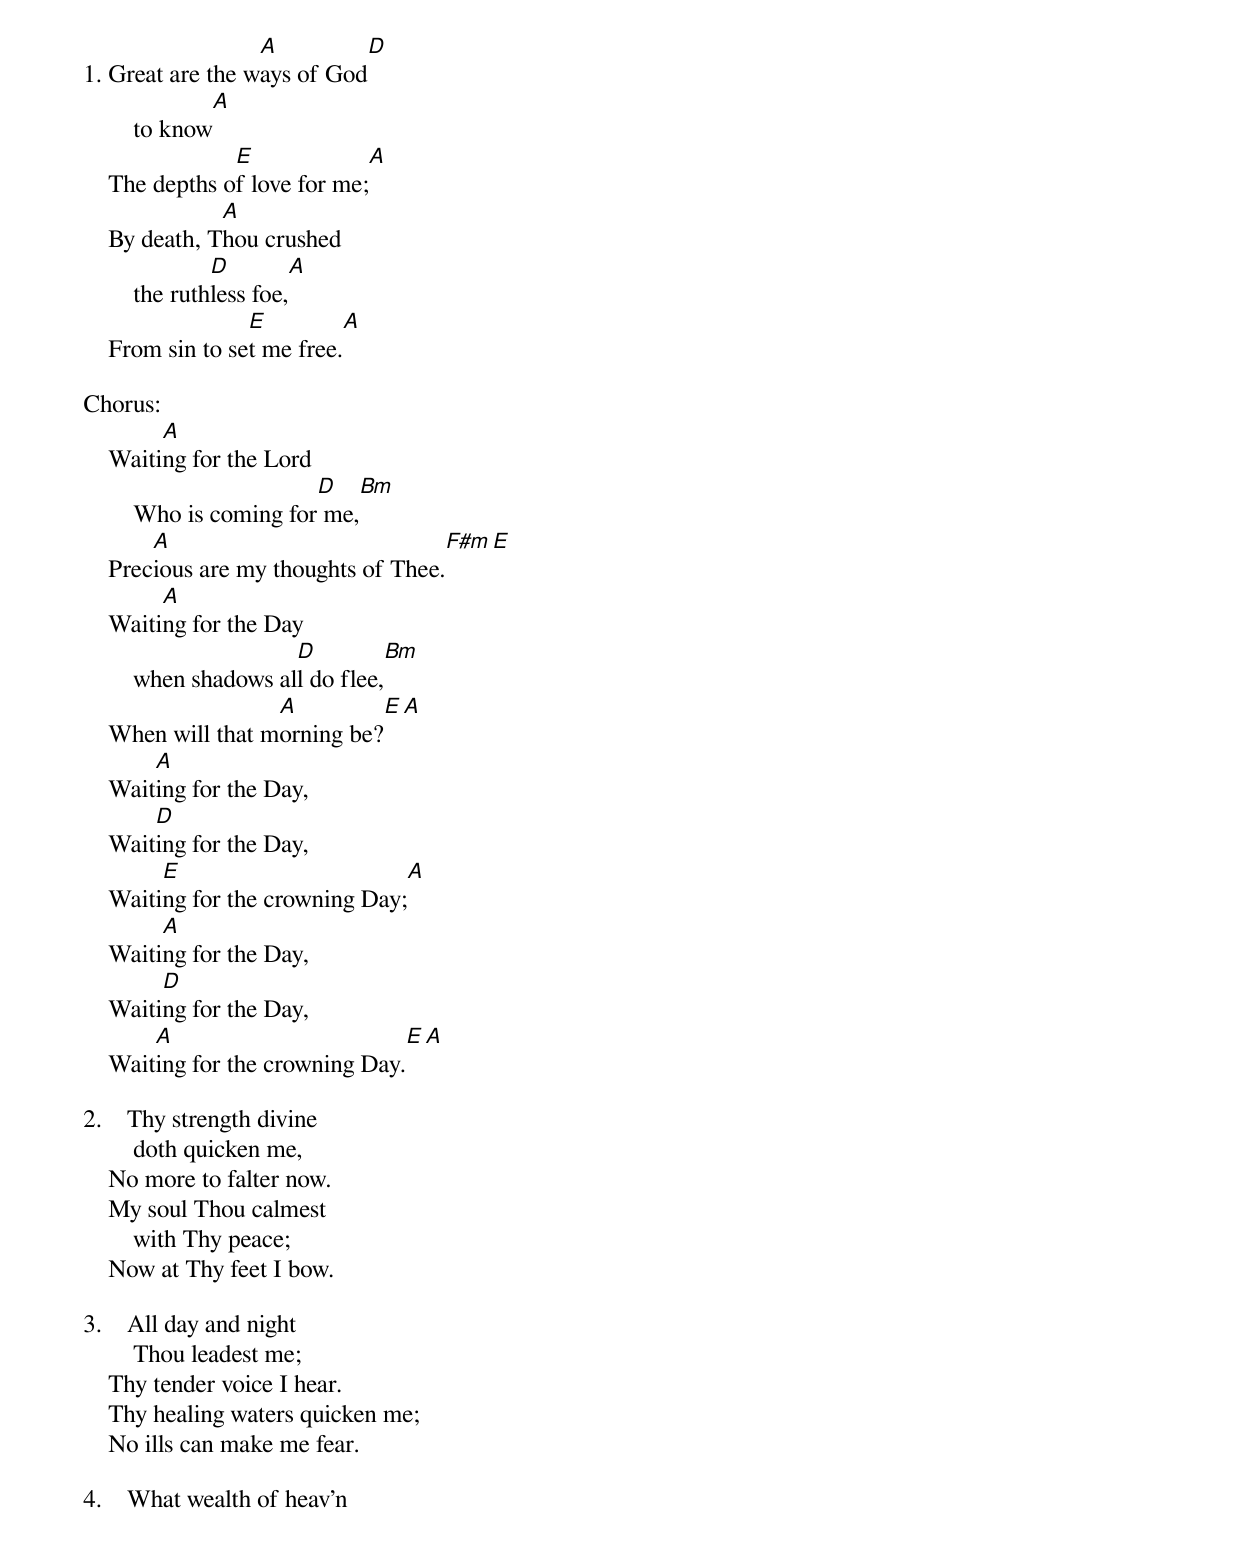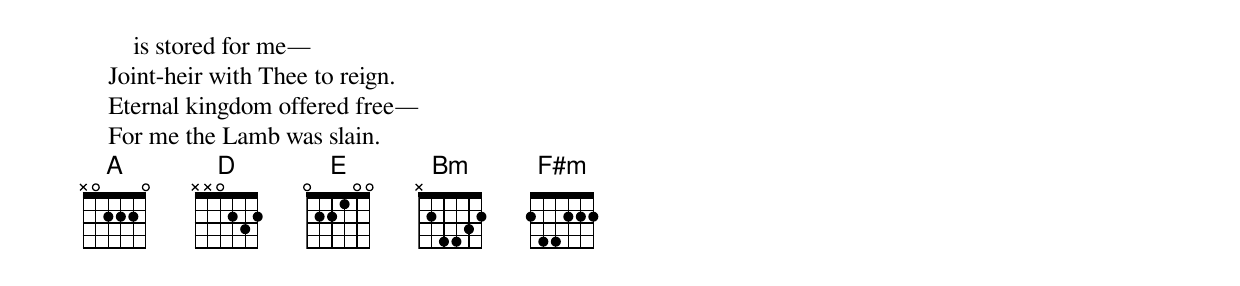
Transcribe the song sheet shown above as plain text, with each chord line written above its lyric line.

                  A                               D
1. Great are the ways of God
                  A
        to know
                E                                  A
    The depths of love for me;
               A
    By death, Thou crushed
                D              A
        the ruthless foe,
                  E                        A
    From sin to set me free.

Chorus:
         A
    Waiting for the Lord
                         D                   Bm
        Who is coming for me,
        A                              F#m                  E
    Precious are my thoughts of Thee.
         A
    Waiting for the Day
                       D                         Bm
        when shadows all do flee,
                    A                E            A
    When will that morning be?
        A
    Waiting for the Day,
        D
    Waiting for the Day,
         E                                              A
    Waiting for the crowning Day;
         A
    Waiting for the Day,
         D
    Waiting for the Day,
        A                            E                 A
    Waiting for the crowning Day.

2.    Thy strength divine
        doth quicken me,
    No more to falter now.
    My soul Thou calmest
        with Thy peace;
    Now at Thy feet I bow.

3.    All day and night
        Thou leadest me;
    Thy tender voice I hear.
    Thy healing waters quicken me;
    No ills can make me fear.

4.    What wealth of heav’n
        is stored for me—
    Joint-heir with Thee to reign.
    Eternal kingdom offered free—
    For me the Lamb was slain.
